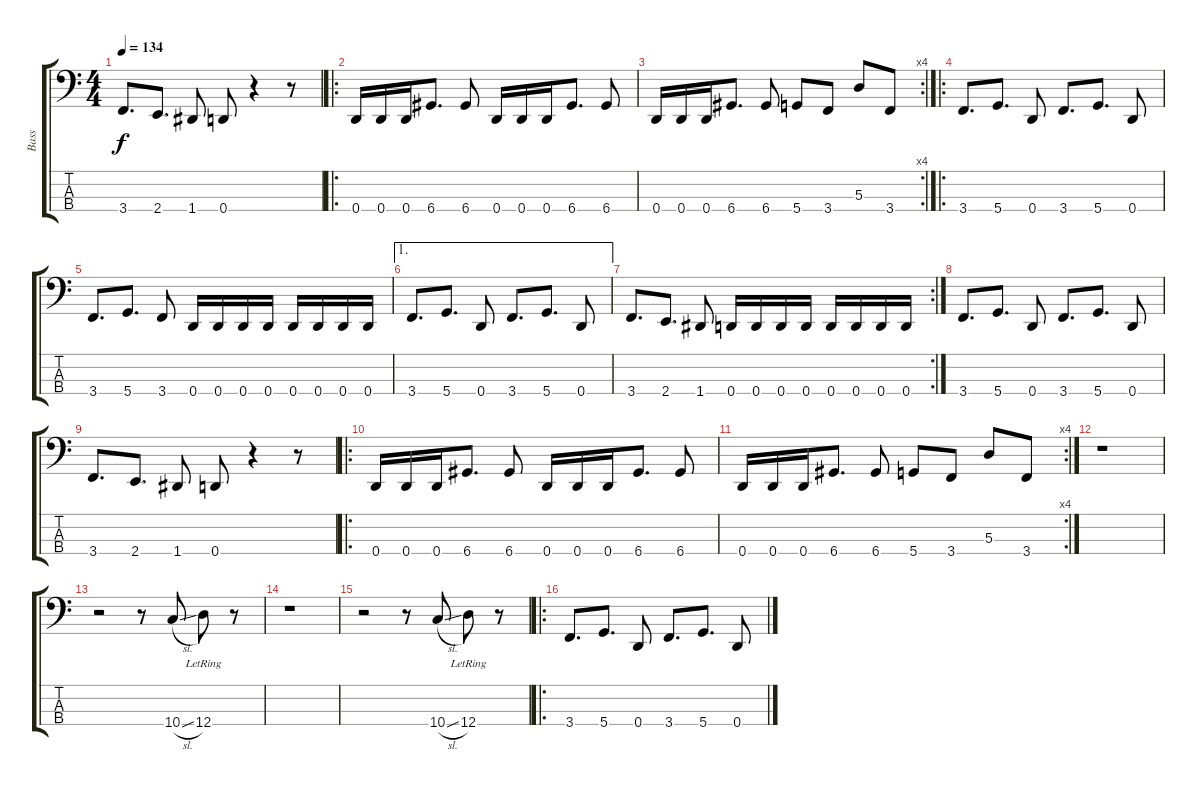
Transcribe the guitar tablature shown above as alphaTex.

\track ("Bass" "Bass") {instrument electricbasspick}
\staff {score tabs}
\tuning (G2 D2 A1 D1) {hide}
\ts (4 4)
\tempo 134
\clef f4
\ks c
3.4.8{d dy f} 2.4.8{d} 1.4.8 0.4.8 r.4 r.8 |
\ro
0.4.16 0.4.16 0.4.16 6.4.8{d} 6.4.8 0.4.16 0.4.16 0.4.16 6.4.8{d} 6.4.8 |
\rc 4
0.4.16 0.4.16 0.4.16 6.4.8{d} 6.4.8 5.4.8 3.4.8 5.3.8 3.4.8 |
\ro
3.4.8{d} 5.4.8{d} 0.4.8 3.4.8{d} 5.4.8{d} 0.4.8 |
3.4.8{d} 5.4.8{d} 3.4.8 0.4.16 0.4.16 0.4.16 0.4.16 0.4.16 0.4.16 0.4.16 0.4.16 |
\ae 1
3.4.8{d} 5.4.8{d} 0.4.8 3.4.8{d} 5.4.8{d} 0.4.8 |
\rc 2
3.4.8{d} 2.4.8{d} 1.4.8 0.4.16 0.4.16 0.4.16 0.4.16 0.4.16 0.4.16 0.4.16 0.4.16 |
3.4.8{d} 5.4.8{d} 0.4.8 3.4.8{d} 5.4.8{d} 0.4.8 |
3.4.8{d} 2.4.8{d} 1.4.8 0.4.8 r.4 r.8 |
\ro
0.4.16 0.4.16 0.4.16 6.4.8{d} 6.4.8 0.4.16 0.4.16 0.4.16 6.4.8{d} 6.4.8 |
\rc 4
0.4.16 0.4.16 0.4.16 6.4.8{d} 6.4.8 5.4.8 3.4.8 5.3.8 3.4.8 |
r.1 |
r.2 r.8 10.4{sl}.8 12.4{lr}.8 r.8 |
r.1 |
r.2 r.8 10.4{sl}.8 12.4{lr}.8 r.8 |
\ro
3.4.8{d} 5.4.8{d} 0.4.8 3.4.8{d} 5.4.8{d} 0.4.8
